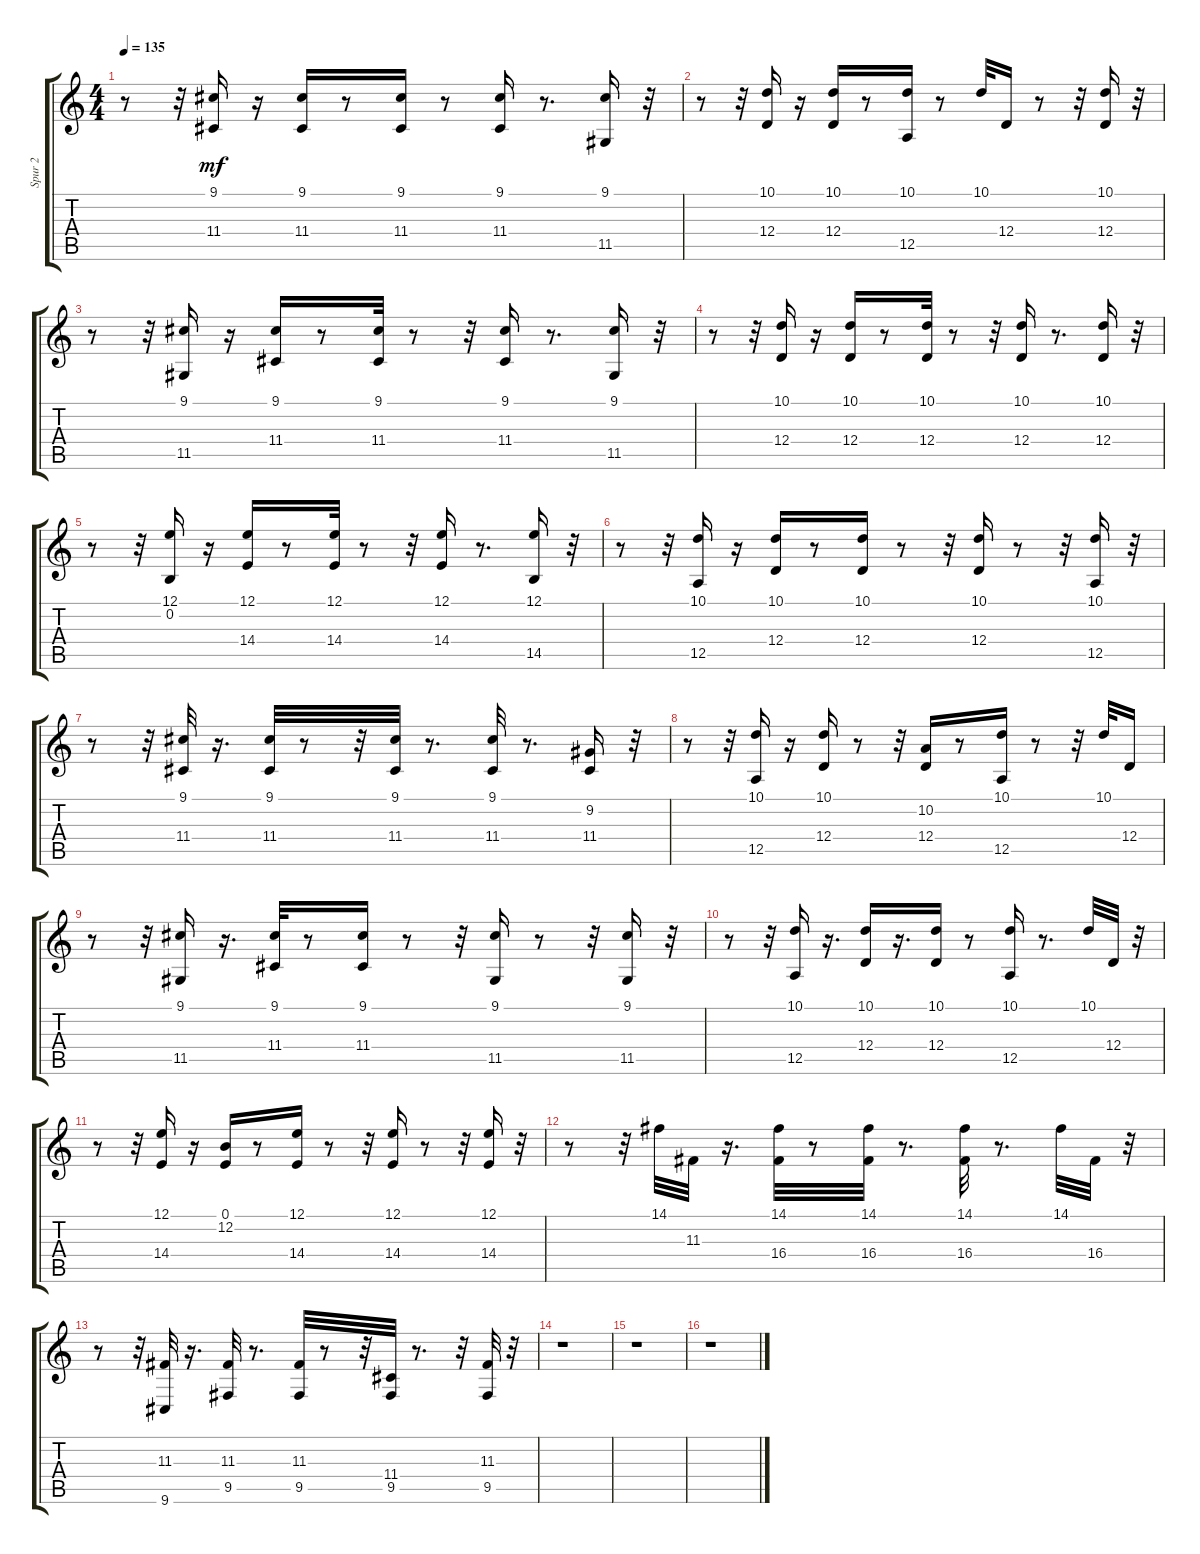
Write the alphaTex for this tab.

\track ("Spur 2" "Spur 2") {instrument percussiveorgan}
\staff {score tabs}
\tuning (E4 B3 G3 D3 A2 E2) {hide}
\ts (4 4)
\tempo 135
\clef g2
\ks c
r.8{dy mf} r.32 (9.1 11.4).16 r.16 (9.1 11.4).16 r.8 (9.1 11.4).16 r.8 (9.1 11.4).16 r.8{d} (9.1 11.5).16 r.32 |
r.8 r.32 (10.1 12.4).16 r.16 (10.1 12.4).16 r.8 (10.1 12.5).16 r.8 10.1.32 12.4.16 r.8 r.32 (10.1 12.4).16 r.32 |
r.8 r.32 (9.1 11.5).16 r.16 (9.1 11.4).16 r.8 (9.1 11.4).32 r.8 r.32 (9.1 11.4).16 r.8{d} (9.1 11.5).16 r.32 |
r.8 r.32 (10.1 12.4).16 r.16 (10.1 12.4).16 r.8 (10.1 12.4).32 r.8 r.32 (10.1 12.4).16 r.8{d} (10.1 12.4).16 r.32 |
r.8 r.32 (12.1 0.2).16 r.16 (12.1 14.4).16 r.8 (12.1 14.4).32 r.8 r.32 (12.1 14.4).16 r.8{d} (12.1 14.5).16 r.32 |
r.8 r.32 (10.1 12.5).16 r.16 (10.1 12.4).16 r.8 (10.1 12.4).16 r.8 r.32 (10.1 12.4).16 r.8 r.32 (10.1 12.5).16 r.32 |
r.8 r.32 (9.1 11.4).32 r.16{d} (9.1 11.4).32 r.8 r.32 (9.1 11.4).32 r.8{d} (9.1 11.4).32 r.8{d} (9.2 11.4).16 r.32 |
r.8 r.32 (10.1 12.5).16 r.16 (10.1 12.4).16 r.8 r.32 (10.2 12.4).16 r.8 (10.1 12.5).16 r.8 r.32 10.1.32 12.4.16 |
r.8 r.32 (9.1 11.5).16 r.16{d} (9.1 11.4).32 r.8 (9.1 11.4).16 r.8 r.32 (9.1 11.5).16 r.8 r.32 (9.1 11.5).16 r.32 |
r.8 r.32 (10.1 12.5).16 r.16{d} (10.1 12.4).16 r.16{d} (10.1 12.4).16 r.8 (10.1 12.5).16 r.8{d} 10.1.32 12.4.32 r.32 |
r.8 r.32 (12.1 14.4).16 r.16 (0.1 12.2).16 r.8 (12.1 14.4).16 r.8 r.32 (12.1 14.4).16 r.8 r.32 (12.1 14.4).16 r.32 |
r.8 r.32 14.1.32 11.3.32 r.16{d} (14.1 16.4).32 r.8 (14.1 16.4).32 r.8{d} (14.1 16.4).32 r.8{d} 14.1.32 16.4.32 r.32 |
r.8 r.32 (11.3 9.6).32 r.16{d} (11.3 9.5).32 r.8{d} (11.3 9.5).32 r.8 r.32 (11.4 9.5).32 r.8{d} r.32 (11.3 9.5).32 r.32 |
r.1 |
r.1 |
r.1
